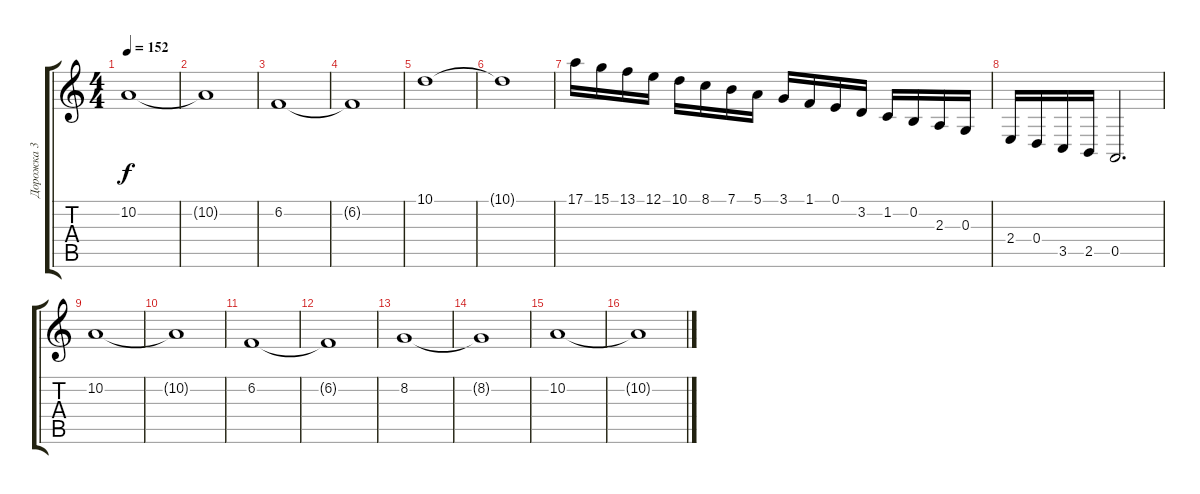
\track ("Дорожка 3" "Дорожка 3") {instrument piccolo}
\staff {score tabs}
\tuning (E4 B3 G3 D3 A2 E2) {hide}
\ts (4 4)
\tempo 152
\clef g2
\ks c
10.2.1{dy f volume 12 instrument stringensemble1} |
10.2{t}.1 |
6.2.1 |
6.2{t}.1 |
10.1.1 |
10.1{t}.1 |
17.1.16 15.1.16 13.1.16 12.1.16 10.1.16 8.1.16 7.1.16 5.1.16 3.1.16 1.1.16 0.1.16 3.2.16 1.2.16 0.2.16 2.3.16 0.3.16 |
2.4.16 0.4.16{volume 10} 3.5.16 2.5.16 0.5.2{d} |
10.2.1 |
10.2{t}.1 |
6.2.1 |
6.2{t}.1 |
8.2.1 |
8.2{t}.1 |
10.2.1 |
10.2{t}.1
